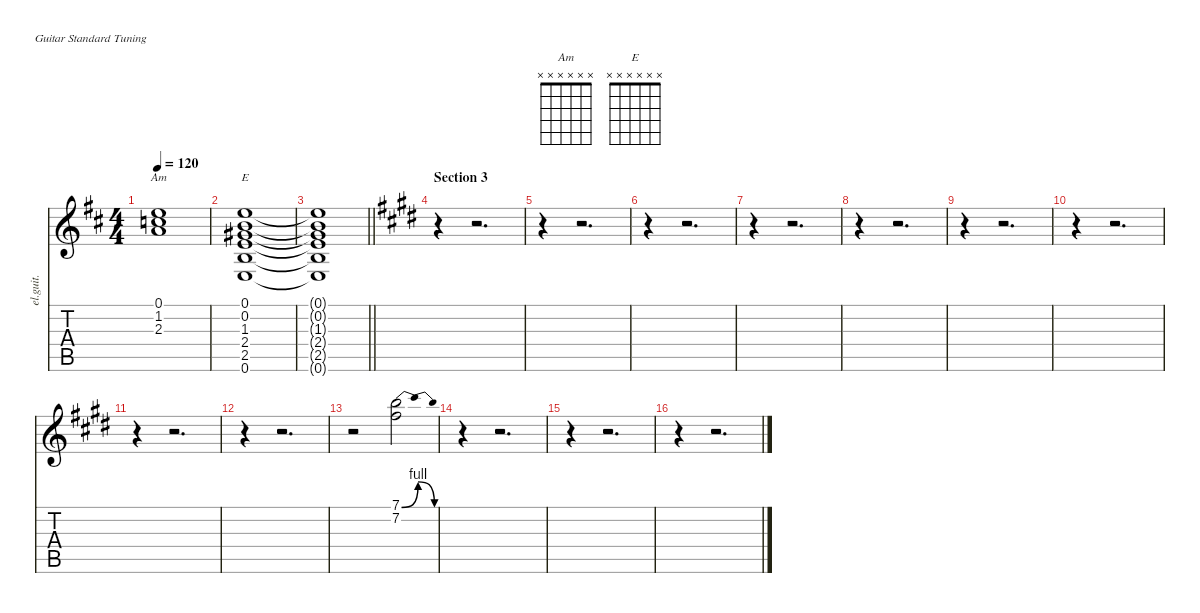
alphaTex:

\defaultSystemsLayout 4
\hideDynamics
\bracketExtendMode nobrackets
\otherSystemsTrackNameOrientation horizontal
\track ("Guitar 2" "el.guit.") {instrument electricguitarclean}
\staff {score tabs}
\tuning (E4 B3 G3 D3 A2 E2)
\chord ("Am" x x x x x x)
\chord ("E" x x x x x x)
\ts (4 4)
\tempo 120
\clef g2
\ks d
(0.1{acc forcenatural} 1.2{acc forcenatural} 2.3{acc forcenatural}).1{ch "Am" dy f} |
(0.1{acc forcenatural} 0.2{acc forcenatural} 1.3{acc #} 2.4{acc forcenatural} 2.5{acc forcenatural} 0.6{acc forcenatural}).1{ch "E"} |
\barLineRight lightlight
(0.1{t acc forcenatural} 0.2{t acc forcenatural} 1.3{t acc #} 2.4{t acc forcenatural} 2.5{t acc forcenatural} 0.6{t acc forcenatural}).1 |
\section ("" "Section 3")
\ks e
r.4 r.2{d} |
r.4 r.2{d} |
r.4 r.2{d} |
r.4 r.2{d} |
r.4 r.2{d} |
r.4 r.2{d} |
r.4 r.2{d} |
r.4 r.2{d} |
r.4 r.2{d} |
r.2 (7.1{be (bendrelease 0 0 9.999999599999999 4 9.999999599999999 4 19.999999199999998 0) acc forcenatural} 7.2{acc #}).2 |
r.4 r.2{d} |
r.4 r.2{d} |
r.4 r.2{d}
